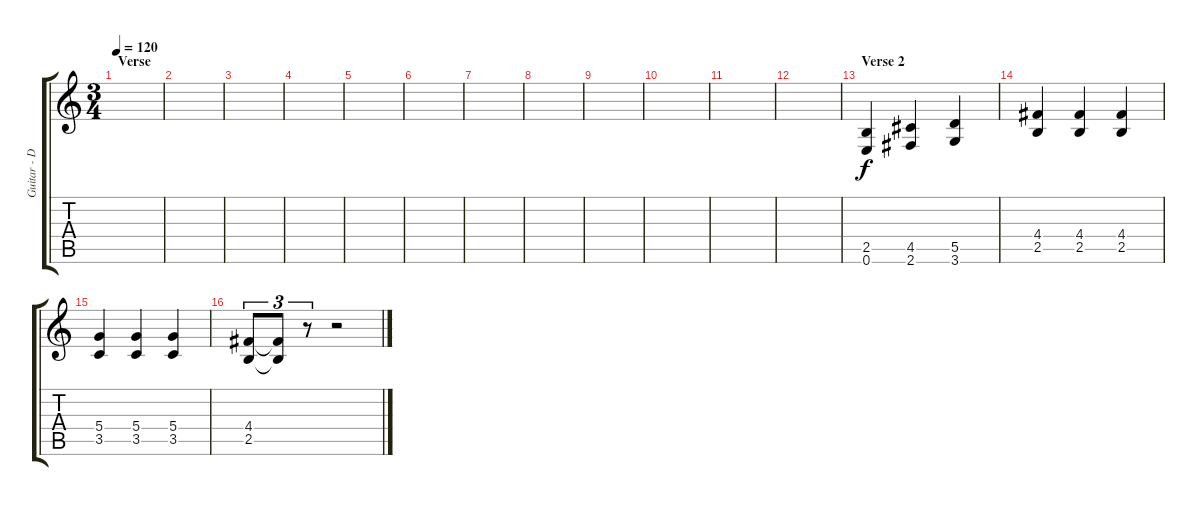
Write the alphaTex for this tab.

\track ("Guitar - Distortion" "Guitar - D") {instrument distortionguitar}
\staff {score tabs}
\tuning (E4 B3 G3 D3 A2 E2) {hide}
\ts (3 4)
\section ("" "Verse")
\tempo 120
\clef g2
\ks c
|
|
|
|
|
|
|
|
|
|
|
|
\section ("" "Verse 2")
(2.5 0.6).4 (4.5 2.6).4 (5.5 3.6).4 |
(4.4 2.5).4 (4.4 2.5).4 (4.4 2.5).4 |
(5.4 3.5).4 (5.4 3.5).4 (5.4 3.5).4 |
(4.4 2.5).8{tu (3 2)} (4.4{t} 2.5{t}).8{tu (3 2)} r.8{tu (3 2)} r.2
